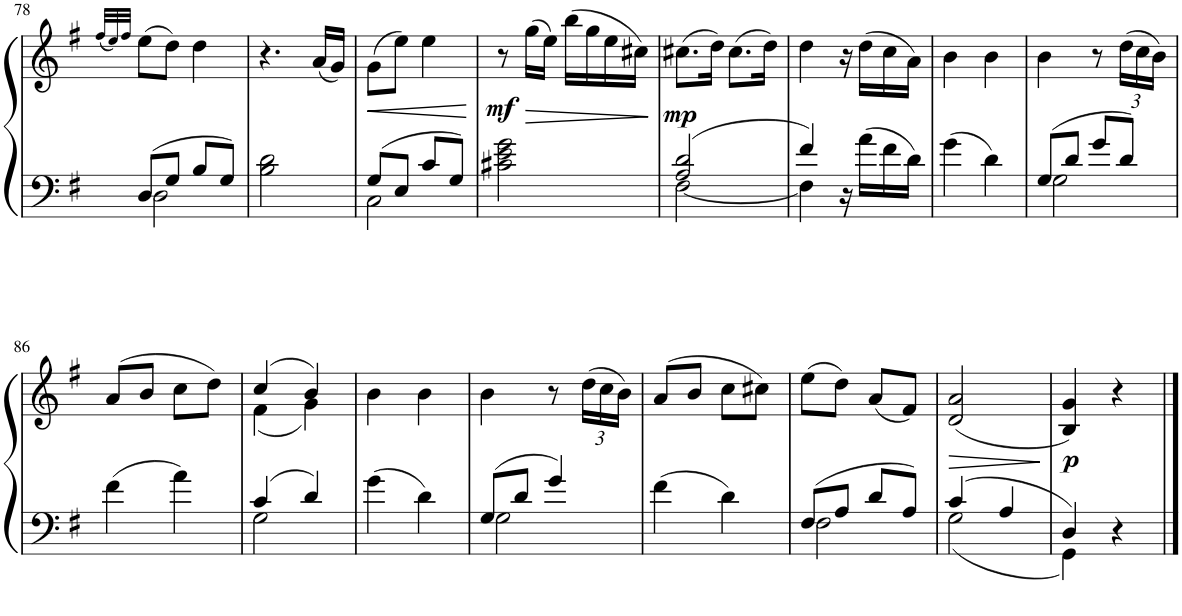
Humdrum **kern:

**kern	**kern	**dynam
*part1	*part1	*part1
*staff2	*staff1	*staff1/2
*I"Piano	*	*
*I'Pno.	*	*
!!LO:PB:g=z
*clefF4	*clefG2	*
*k[f#]	*k[f#]	*
*M2/4	*M2/4	*
=78	=78	=78
.	(32qff#/LLL	.
.	32qee/)	.
.	32qff#/JJJ	.
*^	*	*
8D/L	2D\	(8ee\L	.
8G/J	.	8dd\J)	.
8B/L	.	4dd\	.
8G/J	.	.	.
*v	*v	*	*
=79	=79	=79
2B\ 2d\	4.r	.
.	(16a/LL	.
.	16g/JJ)	.
=80	=80	=80
*^	*	*
!	!	!	!LO:HP:b
8G/L	2C\	(8g\L	<
8E/J	.	8ee\J)	.
8c/L	.	4ee\	.
8G/J	.	.	.
*v	*v	*	*
.	.	[
=81	=81	=81
!	!	!LO:DY:b
2c#X\ 2e\ 2g\	8r	mf
!	!	!LO:HP:b
.	(16gg\LL	>
.	16ee\JJ)	.
.	(16bb\LL	.
.	16gg\	.
.	16ee\	.
.	16cc#X\JJ)	.
.	.	]
=82	=82	=82
*^	*	*
!	!	!	!LO:DY:b
2A/ 2d/	[2F#\	(8.cc#X\L	mp
.	.	16dd\Jk)	.
.	.	(8.cc#\L	.
.	.	16dd\Jk)	.
=83	=83	=83	=83
4f#/	4F#\]	4dd\	.
16r	4ryy	16r	.
16a\LL	.	(16dd\LL	.
16f#\	.	16cc\	.
16d\JJ	.	16a\JJ)	.
*v	*v	*	*
=84	=84	=84
4g\	4b\	.
4d\	4b\	.
=85	=85	=85
*^	*	*
8G/L	2G\	4b\	.
8d/J	.	.	.
8g/L	.	8r	.
*	*	*Xbrackettup	*
8d/J	.	(24dd\LL	.
.	.	24cc\	.
.	.	24b\JJ)	.
*v	*v	*	*
!!LO:LB:g=z
=86	=86	=86
4f#\	(8a/L	.
.	8b/J	.
4a\	8cc\L	.
.	8dd\J)	.
=87	=87	=87
*^	*^	*
4c/	2G\	(4cc/	(4f#\	.
4d/	.	4b/)	4g\)	.
*v	*v	*	*	*
*	*v	*v	*
=88	=88	=88
4g\	4b\	.
4d\	4b\	.
=89	=89	=89
*^	*	*
8G/L	2G\	4b\	.
8d/J	.	.	.
4g/	.	8r	.
.	.	(24dd\LL	.
.	.	24cc\	.
.	.	24b\JJ)	.
*v	*v	*	*
=90	=90	=90
4f#\	(8a/L	.
.	8b/J	.
4d\	8cc\L	.
.	8cc#X\J)	.
=91	=91	=91
*^	*	*
8F#/L	2F#\	(8ee\L	.
8A/J	.	8dd\J)	.
8d/L	.	(8a/L	.
8A/J	.	8f#/J)	.
=92	=92	=92	=92
!	!	!	!LO:HP:b
4c/	2G\	(2d/ 2a/	>
4A/	.	.	.
*v	*v	*	*
.	.	]
=93	=93	=93
*^	*	*
!	!	!	!LO:DY:b
4D/	4GG\	4B/ 4g/)	p
4r	4ryy	4r	.
*v	*v	*	*
==	==	==
*-	*-	*-
